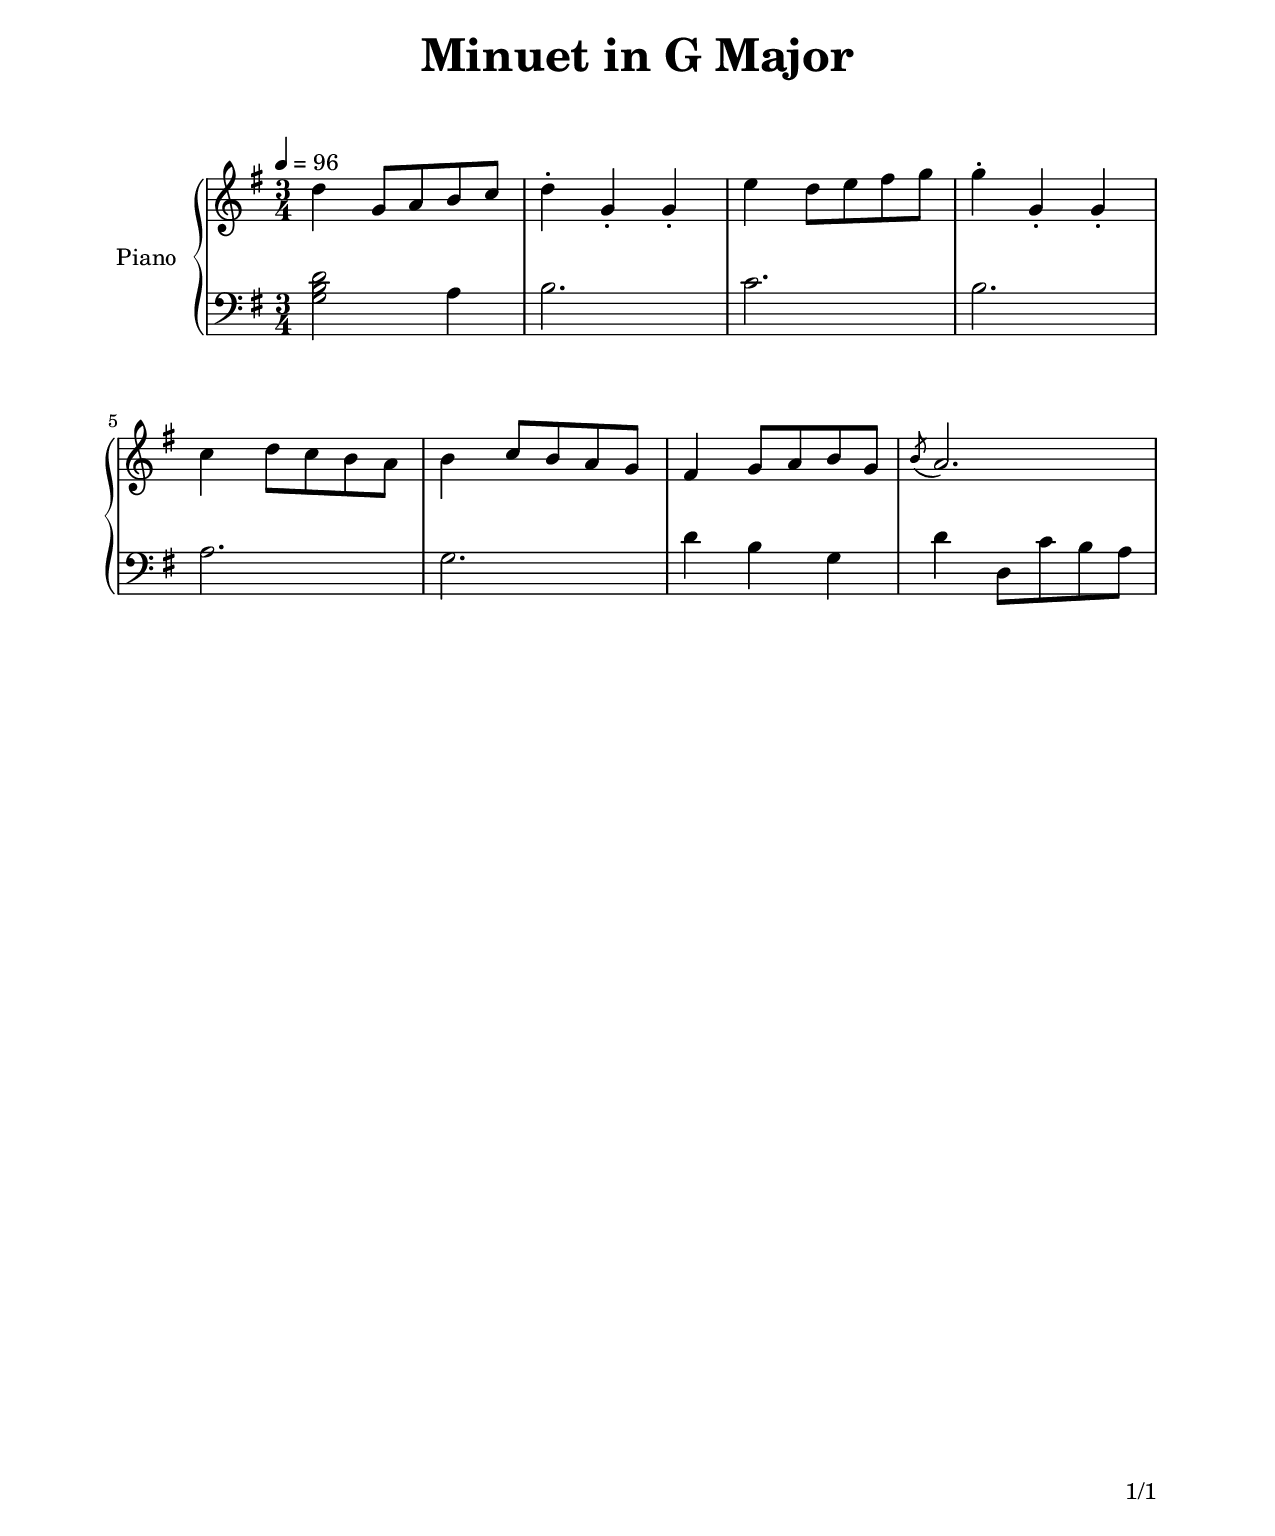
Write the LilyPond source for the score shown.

\version "2.24.3"
\include "../settings.v1.ly"

\header {
  title = \markup \override #'((font-size . 6)) "Minuet in G Major"
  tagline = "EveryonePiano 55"
}

\paper {
  total-page = 1
}

\markup \vspace #1.5

\score {
  \new PianoStaff \with {
    instrumentName = "Piano"
  } <<
    \new Staff {
      \tempo 4 = 96
      \clef treble
      \key g \major
      \time 3/4
      
      d''4 g'8  a'8  b'8 c''8 | d''4-. g'4-.    g'4-.   | e''4 d''8 e''8 fs''8 g''8 | g''4-. g'4-. g'4-.     | \break
      c''4 d''8 c''8 b'8 a'8  | b'4    c''8 b'8 a'8 g'8 | fs'4 g'8  a'8  b'8   g'8  | \acciaccatura b'8 a'2. | \break
    }
    \new Staff {
      \clef bass
      \key g \major
      \time 3/4
      
      <g b d'>2 a4 | b2. | c'2.      | b2.              |
      a2.          | g2. | d'4 b4 g4 | d'4 d8 c'8 b8 a8 |
    }
    \chords {
    }
  >>
  \layout {}
  \midi {}
}
